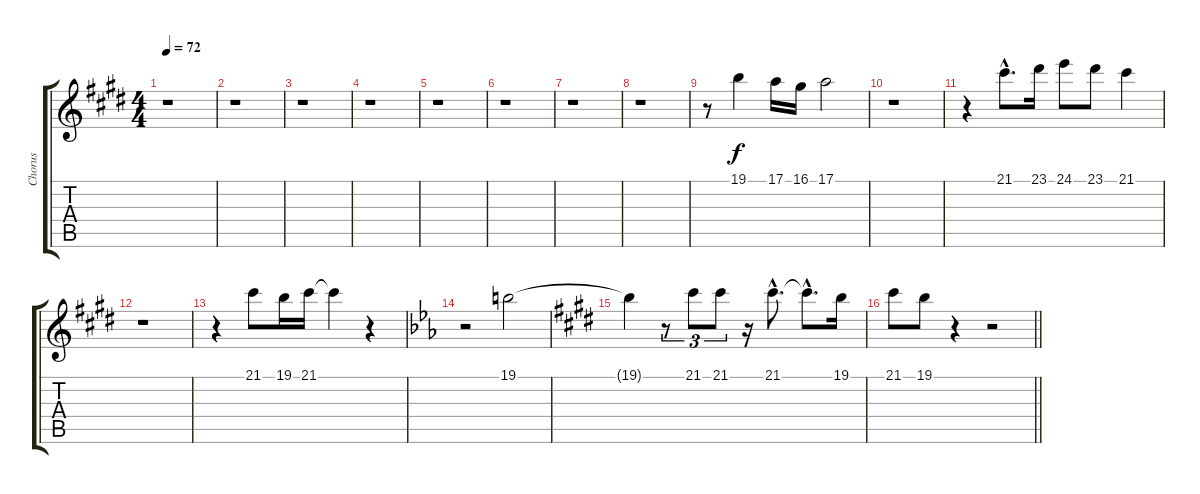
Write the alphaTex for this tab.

\track ("Chorus" "Chorus") {instrument trumpet}
\staff {score tabs}
\tuning (E4 B3 G3 D3 A2 E2) {hide}
\ts (4 4)
\tempo 72
\clef g2
\ks e
r.1{dy f} |
r.1 |
r.1 |
r.1 |
r.1 |
r.1 |
r.1 |
r.1 |
r.8 19.1.4 17.1.16 16.1.16 17.1.2 |
r.1 |
r.4 21.1{hac}.8{d} 23.1.16 24.1.8 23.1.8 21.1.4 |
r.1 |
r.4 21.1.8 19.1.16 21.1.16 21.1{t}.4 r.4 |
\ks eb
r.2 19.1.2 |
\ks e
19.1{t}.4 r.8{tu (3 2)} 21.1.8{tu (3 2)} 21.1.8{tu (3 2)} r.16 21.1{hac}.8{d} 21.1{hac t}.8{d} 19.1.16 |
\barLineRight lightlight
21.1.8 19.1.8 r.4 r.2
